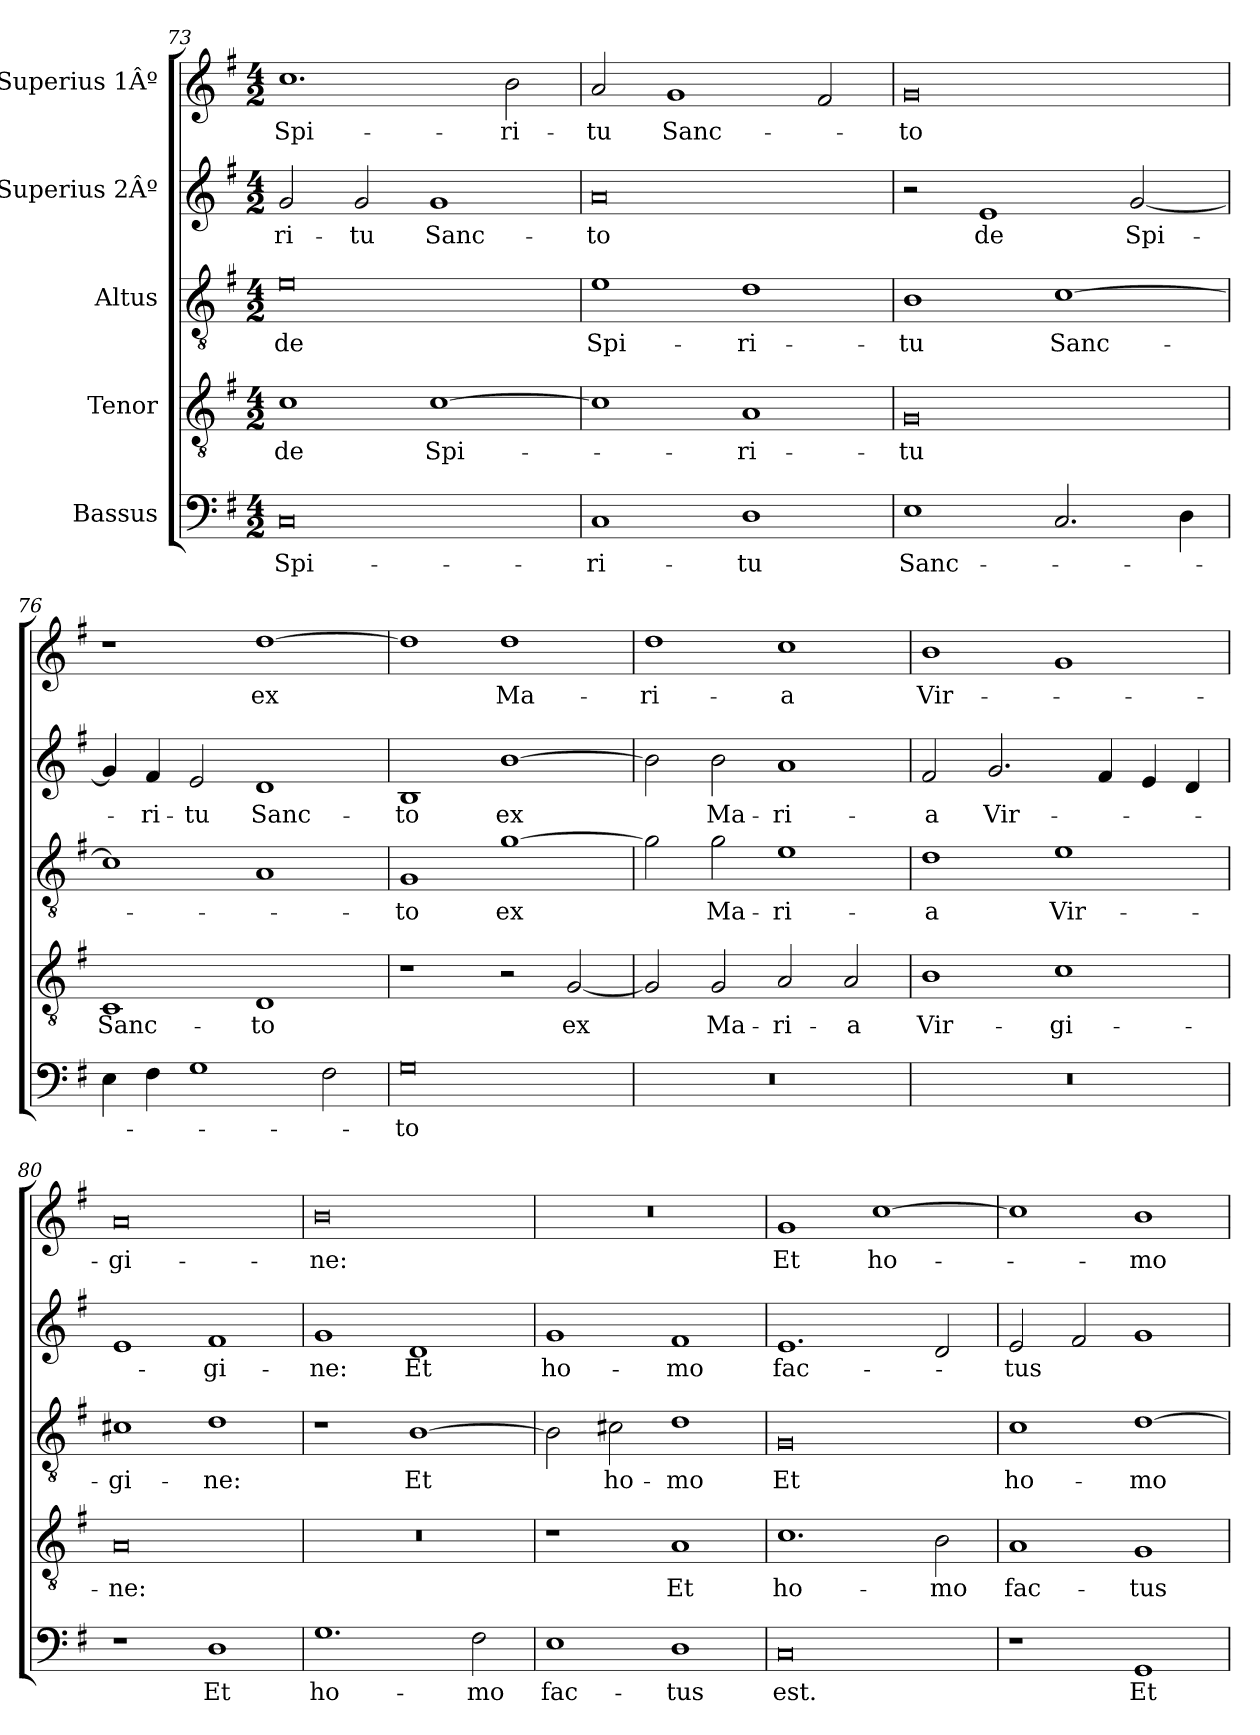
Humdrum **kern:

**kern	**text	**kern	**text	**kern	**text	**kern	**text	**kern	**text
*part5	*part5	*part4	*part4	*part3	*part3	*part2	*part2	*part1	*part1
*staff5	*staff5	*staff4	*staff4	*staff3	*staff3	*staff2	*staff2	*staff1	*staff1
*I"Bassus	*	*I"Tenor	*	*I"Altus	*	*I"Superius 2Âº	*	*I"Superius 1Âº	*
*clefF4	*	*clefGv2	*	*clefGv2	*	*clefG2	*	*clefG2	*
*k[f#]	*	*k[f#]	*	*k[f#]	*	*k[f#]	*	*k[f#]	*
*M4/2	*	*M4/2	*	*M4/2	*	*M4/2	*	*M4/2	*
=73	=73	=73	=73	=73	=73	=73	=73	=73	=73
0C/	Spi-	1c\	de	0e\	de	2g/	-ri-	1.cc\	Spi-
.	.	.	.	.	.	2g/	-tu	.	.
.	.	[1c\	Spi-	.	.	1g/	Sanc-	.	.
.	.	.	.	.	.	.	.	2b\	-ri-
=74	=74	=74	=74	=74	=74	=74	=74	=74	=74
1C/	-ri-	1c\]	.	1e\	Spi-	0a/	-to	2a/	-tu
.	.	.	.	.	.	.	.	1g/	Sanc-
1D\	-tu	1A/	-ri-	1d\	-ri-	.	.	.	.
.	.	.	.	.	.	.	.	2f#/	.
=75	=75	=75	=75	=75	=75	=75	=75	=75	=75
1E\	Sanc-	0G/	-tu	1B\	-tu	2r	.	0g/	-to
.	.	.	.	.	.	1e/	de	.	.
2.C/	.	.	.	[1c\	Sanc-	.	.	.	.
.	.	.	.	.	.	[2g/	Spi-	.	.
4D\	.	.	.	.	.	.	.	.	.
=76	=76	=76	=76	=76	=76	=76	=76	=76	=76
4E\	.	1C/	Sanc-	1c\]	.	4g/]	.	1r	.
4F#\	.	.	.	.	.	4f#/	-ri-	.	.
1G\	.	.	.	.	.	2e/	-tu	.	.
.	.	1D/	-to	1A/	.	1d/	Sanc-	[1dd\	ex
2F#\	.	.	.	.	.	.	.	.	.
=77	=77	=77	=77	=77	=77	=77	=77	=77	=77
0G\	-to	1r	.	1G/	-to	1B/	-to	1dd\]	.
.	.	2r	.	[1g\	ex	[1b\	ex	1dd\	Ma-
.	.	[2G/	ex	.	.	.	.	.	.
=78	=78	=78	=78	=78	=78	=78	=78	=78	=78
0r	.	2G/]	.	2g\]	.	2b\]	.	1dd\	-ri-
.	.	2G/	Ma-	2g\	Ma-	2b\	Ma-	.	.
.	.	2A/	-ri-	1e\	-ri-	1a/	-ri-	1cc\	-a
.	.	2A/	-a	.	.	.	.	.	.
=79	=79	=79	=79	=79	=79	=79	=79	=79	=79
0r	.	1B\	Vir-	1d\	-a	2f#/	-a	1b\	Vir-
.	.	.	.	.	.	2.g/	Vir-	.	.
.	.	1c\	-gi-	1e\	Vir-	.	.	1g/	.
.	.	.	.	.	.	4f#/	.	.	.
.	.	.	.	.	.	4e/	.	.	.
.	.	.	.	.	.	4d/	.	.	.
=80	=80	=80	=80	=80	=80	=80	=80	=80	=80
1r	.	0A/	-ne:	1c#X\	-gi-	1e/	.	0a/	-gi-
1D\	Et	.	.	1d\	-ne:	1f#/	-gi-	.	.
=81	=81	=81	=81	=81	=81	=81	=81	=81	=81
1.G\	ho-	0r	.	1r	.	1g/	-ne:	0b\	-ne:
.	.	.	.	[1B\	Et	1d/	Et	.	.
2F#\	-mo	.	.	.	.	.	.	.	.
=82	=82	=82	=82	=82	=82	=82	=82	=82	=82
1E\	fac-	1r	.	2B\]	.	1g/	ho-	0r	.
.	.	.	.	2c#X\	ho-	.	.	.	.
1D\	-tus	1A/	Et	1d\	-mo	1f#/	-mo	.	.
=83	=83	=83	=83	=83	=83	=83	=83	=83	=83
0C/	est.	1.c\	ho-	0G/	Et	1.e/	fac-	1g/	Et
.	.	.	.	.	.	.	.	[1cc\	ho-
.	.	2B\	-mo	.	.	2d/	.	.	.
=84	=84	=84	=84	=84	=84	=84	=84	=84	=84
1r	.	1A/	fac-	1c\	ho-	2e/	-tus	1cc\]	.
.	.	.	.	.	.	2f#/	.	.	.
1GG/	Et	1G/	-tus	[1d\	-mo	1g/	.	1b\	-mo
=	=	=	=	=	=	=	=	=	=
*-	*-	*-	*-	*-	*-	*-	*-	*-	*-
